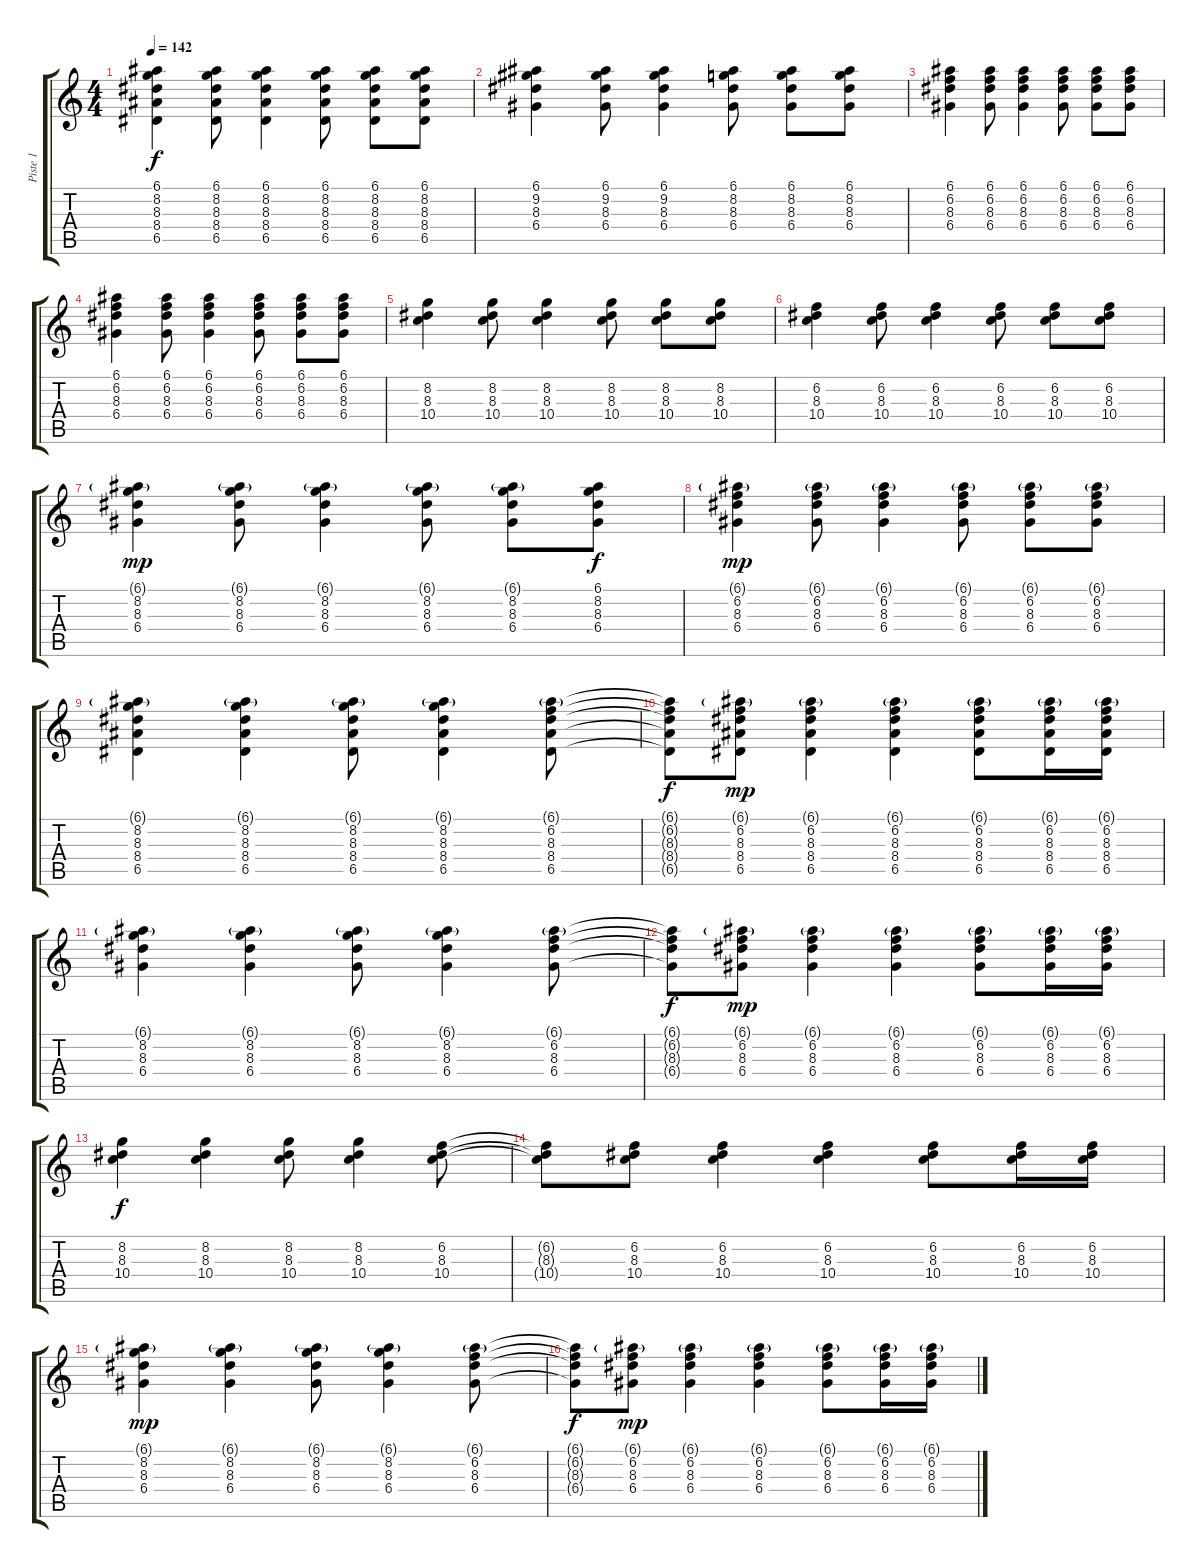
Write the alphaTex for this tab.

\track ("Piste 1" "Piste 1") {instrument acousticguitarsteel}
\staff {score tabs}
\tuning (E4 B3 G3 D3 A2 E2) {hide}
\ts (4 4)
\tempo 142
\clef g2
\ks c
(6.1 8.2 8.3 8.4 6.5).4{dy f} (6.1 8.2 8.3 8.4 6.5).8 (6.1 8.2 8.3 8.4 6.5).4 (6.1 8.2 8.3 8.4 6.5).8 (6.1 8.2 8.3 8.4 6.5).8 (6.1 8.2 8.3 8.4 6.5).8 |
(6.1 9.2 8.3 6.4).4 (6.1 9.2 8.3 6.4).8 (6.1 9.2 8.3 6.4).4 (6.1 8.2 8.3 6.4).8 (6.1 8.2 8.3 6.4).8 (6.1 8.2 8.3 6.4).8 |
(6.1 6.2 8.3 6.4).4 (6.1 6.2 8.3 6.4).8 (6.1 6.2 8.3 6.4).4 (6.1 6.2 8.3 6.4).8 (6.1 6.2 8.3 6.4).8 (6.1 6.2 8.3 6.4).8 |
(6.1 6.2 8.3 6.4).4 (6.1 6.2 8.3 6.4).8 (6.1 6.2 8.3 6.4).4 (6.1 6.2 8.3 6.4).8 (6.1 6.2 8.3 6.4).8 (6.1 6.2 8.3 6.4).8 |
(8.2 8.3 10.4).4 (8.2 8.3 10.4).8 (8.2 8.3 10.4).4 (8.2 8.3 10.4).8 (8.2 8.3 10.4).8 (8.2 8.3 10.4).8 |
(6.2 8.3 10.4).4 (6.2 8.3 10.4).8 (6.2 8.3 10.4).4 (6.2 8.3 10.4).8 (6.2 8.3 10.4).8 (6.2 8.3 10.4).8 |
(6.1{g} 8.2 8.3 6.4).4{dy mp} (6.1{g} 8.2 8.3 6.4).8 (6.1{g} 8.2 8.3 6.4).4 (6.1{g} 8.2 8.3 6.4).8 (6.1{g} 8.2 8.3 6.4).8 (6.1 8.2 8.3 6.4).8{dy f} |
(6.1{g} 6.2 8.3 6.4).4{dy mp} (6.1{g} 6.2 8.3 6.4).8 (6.1{g} 6.2 8.3 6.4).4 (6.1{g} 6.2 8.3 6.4).8 (6.1{g} 6.2 8.3 6.4).8 (6.1{g} 6.2 8.3 6.4).8 |
(6.1{g} 8.2 8.3 8.4 6.5).4 (6.1{g} 8.2 8.3 8.4 6.5).4 (6.1{g} 8.2 8.3 8.4 6.5).8 (6.1{g} 8.2 8.3 8.4 6.5).4 (6.1{g} 6.2 8.3 8.4 6.5).8 |
(6.1{t} 6.2{t} 8.3{t} 8.4{t} 6.5{t}).8{dy f} (6.1{g} 6.2 8.3 8.4 6.5).8{dy mp} (6.1{g} 6.2 8.3 8.4 6.5).4 (6.1{g} 6.2 8.3 8.4 6.5).4 (6.1{g} 6.2 8.3 8.4 6.5).8 (6.1{g} 6.2 8.3 8.4 6.5).16 (6.1{g} 6.2 8.3 8.4 6.5).16 |
(6.1{g} 8.2 8.3 6.4).4 (6.1{g} 8.2 8.3 6.4).4 (6.1{g} 8.2 8.3 6.4).8 (6.1{g} 8.2 8.3 6.4).4 (6.1{g} 6.2 8.3 6.4).8 |
(6.1{t} 6.2{t} 8.3{t} 6.4{t}).8{dy f} (6.1{g} 6.2 8.3 6.4).8{dy mp} (6.1{g} 6.2 8.3 6.4).4 (6.1{g} 6.2 8.3 6.4).4 (6.1{g} 6.2 8.3 6.4).8 (6.1{g} 6.2 8.3 6.4).16 (6.1{g} 6.2 8.3 6.4).16 |
(8.2 8.3 10.4).4{dy f} (8.2 8.3 10.4).4 (8.2 8.3 10.4).8 (8.2 8.3 10.4).4 (6.2 8.3 10.4).8 |
(6.2{t} 8.3{t} 10.4{t}).8 (6.2 8.3 10.4).8 (6.2 8.3 10.4).4 (6.2 8.3 10.4).4 (6.2 8.3 10.4).8 (6.2 8.3 10.4).16 (6.2 8.3 10.4).16 |
(6.1{g} 8.2 8.3 6.4).4{dy mp} (6.1{g} 8.2 8.3 6.4).4 (6.1{g} 8.2 8.3 6.4).8 (6.1{g} 8.2 8.3 6.4).4 (6.1{g} 6.2 8.3 6.4).8 |
(6.1{t} 6.2{t} 8.3{t} 6.4{t}).8{dy f} (6.1{g} 6.2 8.3 6.4).8{dy mp} (6.1{g} 6.2 8.3 6.4).4 (6.1{g} 6.2 8.3 6.4).4 (6.1{g} 6.2 8.3 6.4).8 (6.1{g} 6.2 8.3 6.4).16 (6.1{g} 6.2 8.3 6.4).16
